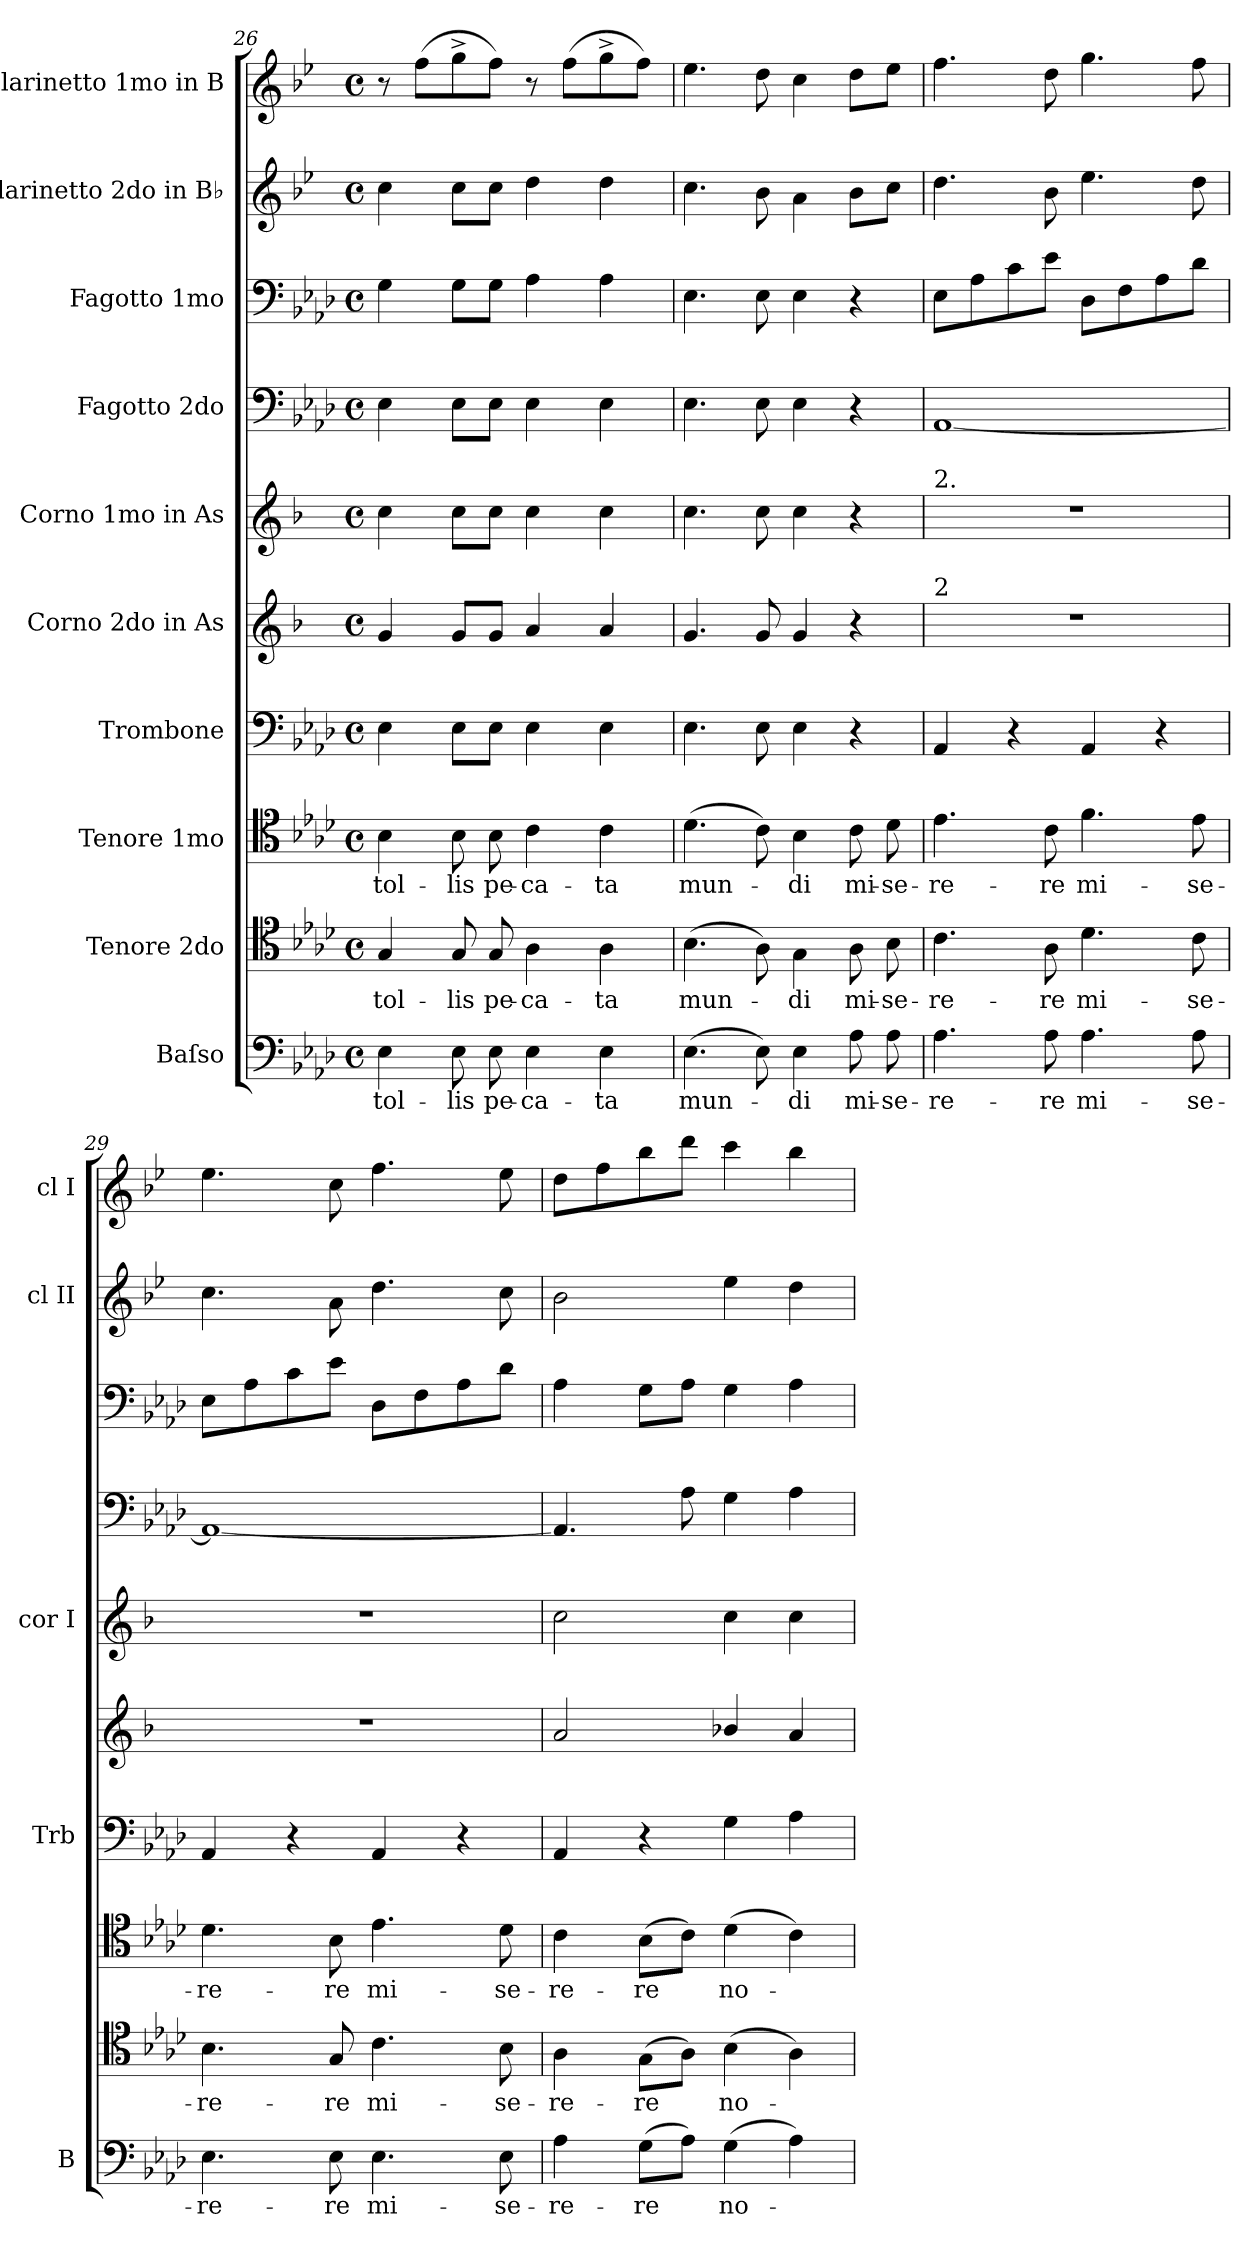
**kern	**text	**kern	**text	**kern	**text	**kern	**kern	**kern	**kern	**kern	**kern	**kern
*part10	*part10	*part9	*part9	*part8	*part8	*part7	*part6	*part5	*part4	*part3	*part2	*part1
*staff10	*staff10	*staff9	*staff9	*staff8	*staff8	*staff7	*staff6	*staff5	*staff4	*staff3	*staff2	*staff1
*I"Baſso	*	*I"Tenore 2do	*	*I"Tenore 1mo	*	*I"Trombone	*I"Corno 2do in As	*I"Corno 1mo in As	*I"Fagotto 2do	*I"Fagotto 1mo	*I"Clarinetto 2do in B♭	*I"Clarinetto 1mo in B
*I'B	*	*	*	*	*	*I'Trb	*	*I'cor I	*	*	*I'cl II	*I'cl I
*clefF4	*	*clefC4	*	*clefC4	*	*clefF4	*clefG2	*clefG2	*clefF4	*clefF4	*clefG2	*clefG2
*	*	*	*	*	*	*	*ITrd-2c-3	*ITrd-2c-3	*	*	*ITrd1c2	*ITrd1c2
*k[b-e-a-d-]	*	*k[b-e-a-d-]	*	*k[b-e-a-d-]	*	*k[b-e-a-d-]	*k[b-e-a-d-]	*k[b-e-a-d-]	*k[b-e-a-d-]	*k[b-e-a-d-]	*k[b-e-a-d-]	*k[b-e-a-d-]
*A-:	*	*A-:	*	*A-:	*	*A-:	*A-:	*A-:	*A-:	*A-:	*A-:	*A-:
*M4/4	*	*M4/4	*	*M4/4	*	*M4/4	*M4/4	*M4/4	*M4/4	*M4/4	*M4/4	*M4/4
*met(c)	*	*met(c)	*	*met(c)	*	*met(c)	*met(c)	*met(c)	*met(c)	*met(c)	*met(c)	*met(c)
=26	=26	=26	=26	=26	=26	=26	=26	=26	=26	=26	=26	=26
4E-\	tol-	4G/	tol-	4B-\	tol-	4E-\	4b-/	4ee-\	4E-\	4G\	4b-\	8r
.	.	.	.	.	.	.	.	.	.	.	.	(8ee-\L
8E-\	-lis	8G/	-lis	8B-\	-lis	8E-\L	8b-/L	8ee-\L	8E-\L	8G\L	8b-\L	8ff^<\
8E-\	pe-	8G/	pe-	8B-\	pe-	8E-\J	8b-/J	8ee-\J	8E-\J	8G\J	8b-\J	8ee-\J)
4E-\	-ca-	4A-\	-ca-	4c\	-ca-	4E-\	4cc/	4ee-\	4E-\	4A-\	4cc\	8r
.	.	.	.	.	.	.	.	.	.	.	.	(8ee-\L
4E-\	-ta	4A-\	-ta	4c\	-ta	4E-\	4cc/	4ee-\	4E-\	4A-\	4cc\	8ff^<\
.	.	.	.	.	.	.	.	.	.	.	.	8ee-\J)
=27	=27	=27	=27	=27	=27	=27	=27	=27	=27	=27	=27	=27
(4.E-\	mun-	(4.B-\	mun-	(4.d-\	mun-	4.E-\	4.b-/	4.ee-\	4.E-\	4.E-\	4.b-\	4.dd-\
8E-\)	.	8A-\)	.	8c\)	.	8E-\	8b-/	8ee-\	8E-\	8E-\	8a-\	8cc\
4E-\	-di	4G\	-di	4B-\	-di	4E-\	4b-/	4ee-\	4E-\	4E-\	4g\	4b-\
8A-\	mi-	8A-\	mi-	8c\	mi-	4r	4r	4r	4r	4r	8a-\L	8cc\L
8A-\	-se-	8B-\	-se-	8d-\	-se-	.	.	.	.	.	8b-\J	8dd-\J
=28	=28	=28	=28	=28	=28	=28	=28	=28	=28	=28	=28	=28
!	!	!	!	!	!	!	!	!LO:TX:a:t=2.	!	!	!	!
!	!	!	!	!	!	!	!LO:TX:a:t=2	!	!	!	!	!
4.A-\	-re-	4.c\	-re-	4.e-\	-re-	4AA-/	1r	1r	[>1AA-	8E-\L	4.cc\	4.ee-\
.	.	.	.	.	.	.	.	.	.	8A-\	.	.
.	.	.	.	.	.	4r	.	.	.	8c\	.	.
8A-\	-re	8A-\	-re	8c\	-re	.	.	.	.	8e-\J	8a-\	8cc\
4.A-\	mi-	4.d-\	mi-	4.f\	mi-	4AA-/	.	.	.	8D-\L	4.dd-\	4.ff\
.	.	.	.	.	.	.	.	.	.	8F\	.	.
.	.	.	.	.	.	4r	.	.	.	8A-\	.	.
8A-\	-se-	8c\	-se-	8e-\	-se-	.	.	.	.	8d-\J	8cc\	8ee-\
=29	=29	=29	=29	=29	=29	=29	=29	=29	=29	=29	=29	=29
4.E-\	-re-	4.B-\	-re-	4.d-\	-re-	4AA-/	1r	1r	1AA-_	8E-\L	4.b-\	4.dd-\
.	.	.	.	.	.	.	.	.	.	8A-\	.	.
.	.	.	.	.	.	4r	.	.	.	8c\	.	.
8E-\	-re	8G/	-re	8B-\	-re	.	.	.	.	8e-\J	8g\	8b-\
4.E-\	mi-	4.c\	mi-	4.e-\	mi-	4AA-/	.	.	.	8D-\L	4.cc\	4.ee-\
.	.	.	.	.	.	.	.	.	.	8F\	.	.
.	.	.	.	.	.	4r	.	.	.	8A-\	.	.
8E-\	-se-	8B-\	-se-	8d-\	-se-	.	.	.	.	8d-\J	8b-\	8dd-\
=30	=30	=30	=30	=30	=30	=30	=30	=30	=30	=30	=30	=30
4A-\	-re-	4A-\	-re-	4c\	-re-	4AA-/	2cc/	2ee-\	4.AA-/]	4A-\	2a-\	8cc\L
.	.	.	.	.	.	.	.	.	.	.	.	8ee-\
(8G\L	-re	(8G\L	-re	(8B-\L	-re	4r	.	.	.	8G\L	.	8aa-\
8A-\J)	.	8A-\J)	.	8c\J)	.	.	.	.	8A-\	8A-\J	.	8ccc\J
(4G\	no-	(4B-\	no-	(4d-\	no-	4G\	4dd-X/	4ee-\	4G\	4G\	4dd-\	4bb-\
4A-\)	.	4A-\)	.	4c\)	.	4A-\	4cc/	4ee-\	4A-\	4A-\	4cc\	4aa-\
=	=	=	=	=	=	=	=	=	=	=	=	=
*-	*-	*-	*-	*-	*-	*-	*-	*-	*-	*-	*-	*-
